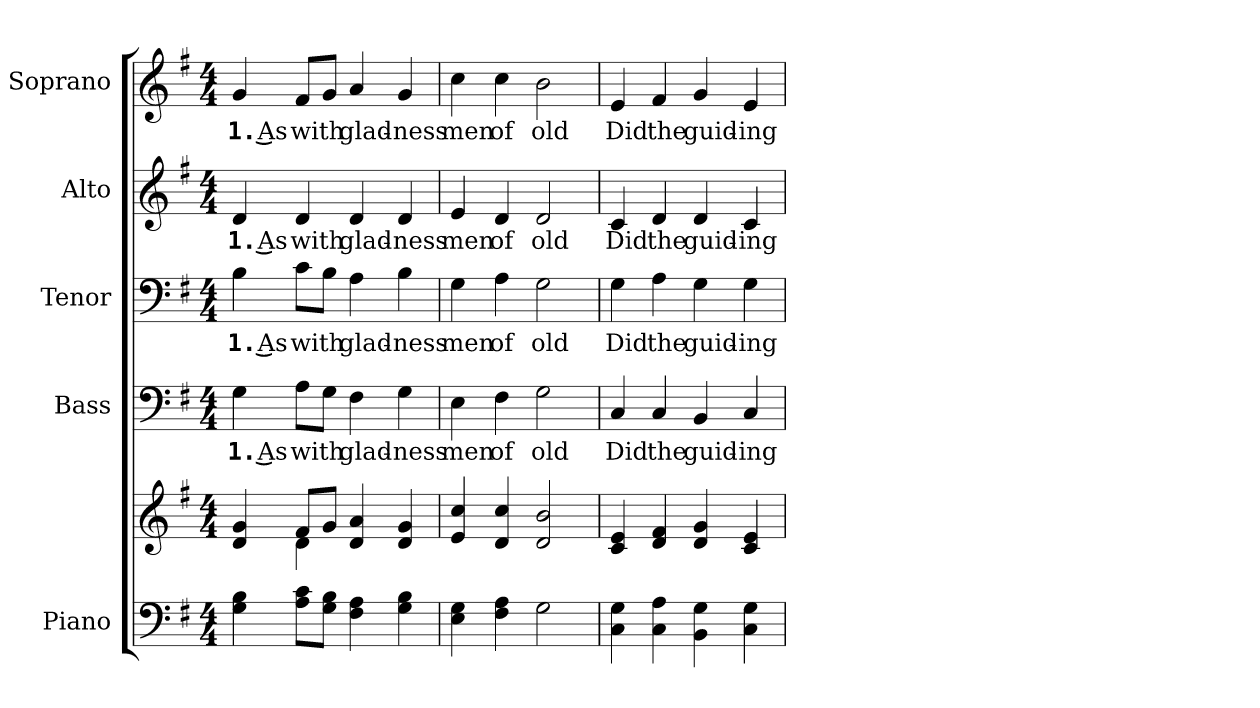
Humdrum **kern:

**kern	**kern	**kern	**text	**kern	**text	**kern	**text	**kern	**text
*part5	*part5	*part4	*part4	*part3	*part3	*part2	*part2	*part1	*part1
*staff6	*staff5	*staff4	*staff4	*staff3	*staff3	*staff2	*staff2	*staff1	*staff1
*I"Piano	*	*I"Bass	*	*I"Tenor	*	*I"Alto	*	*I"Soprano	*
*I'Pno.	*	*I'B.	*	*I'T.	*	*I'A.	*	*I'S.	*
!!LO:PB:g=z
*clefF4	*clefG2	*clefF4	*	*clefF4	*	*clefG2	*	*clefG2	*
*k[f#]	*k[f#]	*k[f#]	*	*k[f#]	*	*k[f#]	*	*k[f#]	*
*G:	*G:	*G:	*	*G:	*	*G:	*	*G:	*
*M4/4	*M4/4	*M4/4	*	*M4/4	*	*M4/4	*	*M4/4	*
*MM120	*MM120	*MM120	*	*MM120	*	*MM120	*	*MM120	*
=1	=1	=1	=1	=1	=1	=1	=1	=1	=1
*	*^	*	*	*	*	*	*	*	*
!	!	!	!	!LO:LY:b:color=#000000	!	!	!	!	!	!
!	!	!	!	!	!	!LO:LY:b:color=#000000	!	!	!	!
!	!	!	!	!	!	!	!	!LO:LY:b:color=#000000	!	!
!	!	!	!	!	!	!	!	!	!	!LO:LY:b:color=#000000
4Gi\ 4Bi	4di/ 4gi	4ryy	4Gi\	1. As	4Bi\	1. As	4di/	1. As	4gi/	1. As
!	!	!	!	!LO:LY:b:color=#000000	!	!	!	!	!	!
!	!	!	!	!	!	!LO:LY:b:color=#000000	!	!	!	!
!	!	!	!	!	!	!	!	!LO:LY:b:color=#000000	!	!
!	!	!	!	!	!	!	!	!	!	!LO:LY:b:color=#000000
8Ai\ 8ciL	8f#i/L	4di\	8Ai\L	with	8ci\L	with	4di/	with	8f#i/L	with
8Gi\ 8BiJ	8gi/J	.	8Gi\J	.	8Bi\J	.	.	.	8gi/J	.
!	!	!	!	!LO:LY:b:color=#000000	!	!	!	!	!	!
!	!	!	!	!	!	!LO:LY:b:color=#000000	!	!	!	!
!	!	!	!	!	!	!	!	!LO:LY:b:color=#000000	!	!
!	!	!	!	!	!	!	!	!	!	!LO:LY:b:color=#000000
4F#i\ 4Ai	4di/ 4ai	2ryy	4F#i\	glad-	4Ai\	glad-	4di/	glad-	4ai/	glad-
!	!	!	!	!LO:LY:b:color=#000000	!	!	!	!	!	!
!	!	!	!	!	!	!LO:LY:b:color=#000000	!	!	!	!
!	!	!	!	!	!	!	!	!LO:LY:b:color=#000000	!	!
!	!	!	!	!	!	!	!	!	!	!LO:LY:b:color=#000000
4Gi\ 4Bi	4di/ 4gi	.	4Gi\	-ness	4Bi\	-ness	4di/	-ness	4gi/	-ness
*	*v	*v	*	*	*	*	*	*	*	*
=2	=2	=2	=2	=2	=2	=2	=2	=2	=2
!	!	!	!LO:LY:b:color=#000000	!	!	!	!	!	!
!	!	!	!	!	!LO:LY:b:color=#000000	!	!	!	!
!	!	!	!	!	!	!	!LO:LY:b:color=#000000	!	!
!	!	!	!	!	!	!	!	!	!LO:LY:b:color=#000000
4Ei\ 4Gi	4ei/ 4cci	4Ei\	men	4Gi\	men	4ei/	men	4cci\	men
!	!	!	!LO:LY:b:color=#000000	!	!	!	!	!	!
!	!	!	!	!	!LO:LY:b:color=#000000	!	!	!	!
!	!	!	!	!	!	!	!LO:LY:b:color=#000000	!	!
!	!	!	!	!	!	!	!	!	!LO:LY:b:color=#000000
4F#i\ 4Ai	4di/ 4cci	4F#i\	of	4Ai\	of	4di/	of	4cci\	of
!	!	!	!LO:LY:b:color=#000000	!	!	!	!	!	!
!	!	!	!	!	!LO:LY:b:color=#000000	!	!	!	!
!	!	!	!	!	!	!	!LO:LY:b:color=#000000	!	!
!	!	!	!	!	!	!	!	!	!LO:LY:b:color=#000000
2Gi\	2di/ 2bi	2Gi\	old	2Gi\	old	2di/	old	2bi\	old
=3	=3	=3	=3	=3	=3	=3	=3	=3	=3
!	!	!	!LO:LY:b:color=#000000	!	!	!	!	!	!
!	!	!	!	!	!LO:LY:b:color=#000000	!	!	!	!
!	!	!	!	!	!	!	!LO:LY:b:color=#000000	!	!
!	!	!	!	!	!	!	!	!	!LO:LY:b:color=#000000
4Ci\ 4Gi	4ci/ 4ei	4Ci/	Did	4Gi\	Did	4ci/	Did	4ei/	Did
!	!	!	!LO:LY:b:color=#000000	!	!	!	!	!	!
!	!	!	!	!	!LO:LY:b:color=#000000	!	!	!	!
!	!	!	!	!	!	!	!LO:LY:b:color=#000000	!	!
!	!	!	!	!	!	!	!	!	!LO:LY:b:color=#000000
4Ci\ 4Ai	4di/ 4f#i	4Ci/	the	4Ai\	the	4di/	the	4f#i/	the
!	!	!	!LO:LY:b:color=#000000	!	!	!	!	!	!
!	!	!	!	!	!LO:LY:b:color=#000000	!	!	!	!
!	!	!	!	!	!	!	!LO:LY:b:color=#000000	!	!
!	!	!	!	!	!	!	!	!	!LO:LY:b:color=#000000
4BBi\ 4Gi	4di/ 4gi	4BBi/	guid-	4Gi\	guid-	4di/	guid-	4gi/	guid-
!	!	!	!LO:LY:b:color=#000000	!	!	!	!	!	!
!	!	!	!	!	!LO:LY:b:color=#000000	!	!	!	!
!	!	!	!	!	!	!	!LO:LY:b:color=#000000	!	!
!	!	!	!	!	!	!	!	!	!LO:LY:b:color=#000000
4Ci\ 4Gi	4ci/ 4ei	4Ci/	-ing	4Gi\	-ing	4ci/	-ing	4ei/	-ing
=	=	=	=	=	=	=	=	=	=
*-	*-	*-	*-	*-	*-	*-	*-	*-	*-
